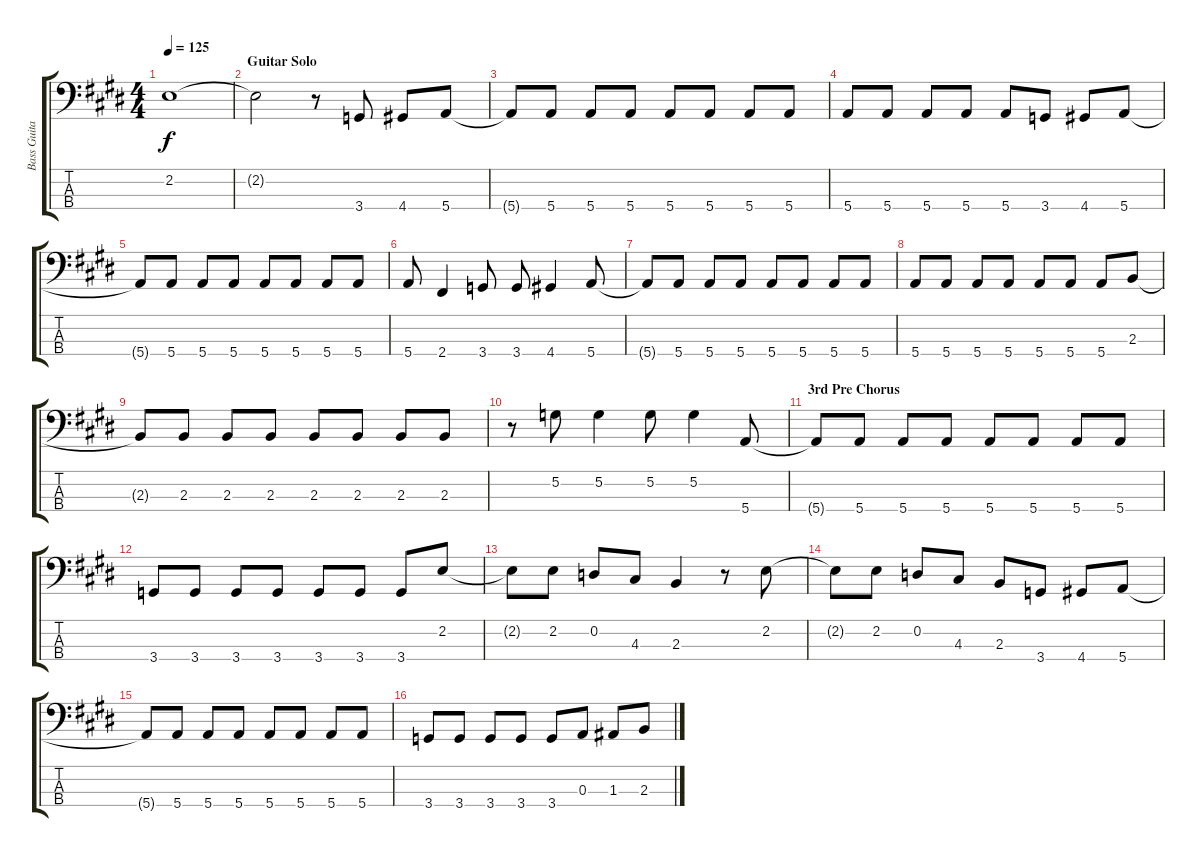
\track ("Bass Guitar" "Bass Guita") {instrument electricbassfinger}
\staff {score tabs}
\tuning (G2 D2 A1 E1) {hide}
\ts (4 4)
\tempo 125
\clef f4
\ks e
2.2{t}.1{dy f} |
\section ("" "Guitar Solo")
2.2{t}.2 r.8 3.4.8 4.4.8 5.4.8 |
5.4{t}.8 5.4.8 5.4.8 5.4.8 5.4.8 5.4.8 5.4.8 5.4.8 |
5.4.8 5.4.8 5.4.8 5.4.8 5.4.8 3.4.8 4.4.8 5.4.8 |
5.4{t}.8 5.4.8 5.4.8 5.4.8 5.4.8 5.4.8 5.4.8 5.4.8 |
5.4.8 2.4.4 3.4.8 3.4.8 4.4.4 5.4.8 |
5.4{t}.8 5.4.8 5.4.8 5.4.8 5.4.8 5.4.8 5.4.8 5.4.8 |
5.4.8 5.4.8 5.4.8 5.4.8 5.4.8 5.4.8 5.4.8 2.3.8 |
2.3{t}.8 2.3.8 2.3.8 2.3.8 2.3.8 2.3.8 2.3.8 2.3.8 |
r.8 5.2.8 5.2.4 5.2.8 5.2.4 5.4.8 |
\section ("" "3rd Pre Chorus")
5.4{t}.8 5.4.8 5.4.8 5.4.8 5.4.8 5.4.8 5.4.8 5.4.8 |
3.4.8 3.4.8 3.4.8 3.4.8 3.4.8 3.4.8 3.4.8 2.2.8 |
2.2{t}.8 2.2.8 0.2.8 4.3.8 2.3.4 r.8 2.2.8 |
2.2{t}.8 2.2.8 0.2.8 4.3.8 2.3.8 3.4.8 4.4.8 5.4.8 |
5.4{t}.8 5.4.8 5.4.8 5.4.8 5.4.8 5.4.8 5.4.8 5.4.8 |
3.4.8 3.4.8 3.4.8 3.4.8 3.4.8 0.3.8 1.3.8 2.3.8
